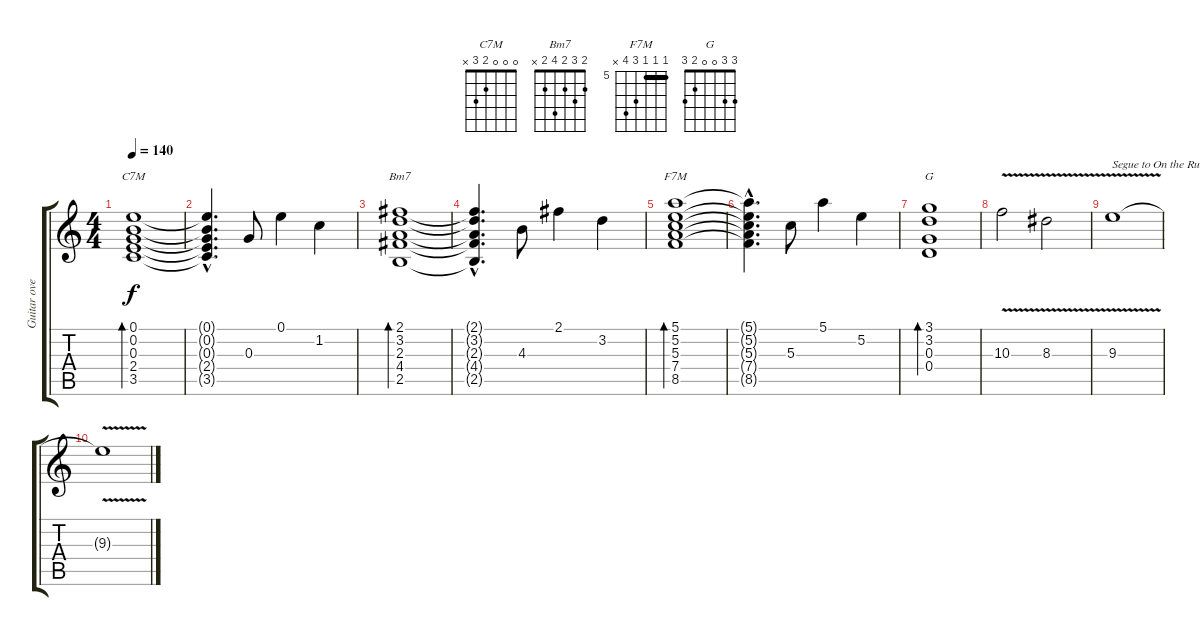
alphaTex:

\track ("Guitar overdub" "Guitar ove") {instrument electricguitarmuted}
\staff {score tabs}
\tuning (E4 B3 G3 D3 A2 E2) {hide}
\chord ("C7M" 0 0 0 2 3 x)
\chord ("Bm7" 2 3 2 4 2 x)
\chord ("F7M" 5 5 5 7 8 x) {firstfret 5 barre 5}
\chord ("G" 3 3 0 0 2 3)
\ts (4 4)
\tempo 140
\clef g2
\ks c
(0.1 0.2 0.3 2.4 3.5).1{bd 480 ch "C7M" dy f} |
(0.1{hac t} 0.2{hac t} 0.3{hac t} 2.4{hac t} 3.5{hac t}).4{d} 0.3.8 0.1.4 1.2.4 |
(2.1 3.2 2.3 4.4 2.5).1{bd 480 ch "Bm7"} |
(2.1{hac t} 3.2{hac t} 2.3{hac t} 4.4{hac t} 2.5{hac t}).4{d} 4.3.8 2.1.4 3.2.4 |
(5.1 5.2 5.3 7.4 8.5).1{bd 480 ch "F7M"} |
(5.1{hac t} 5.2{hac t} 5.3{hac t} 7.4{hac t} 8.5{hac t}).4{d} 5.3.8 5.1.4 5.2.4 |
(3.1 3.2 0.3 0.4).1{bd 480 ch "G"} |
10.3{v}.2 8.3{v}.2 |
9.3{v}.1{txt "Segue to On the Run"} |
9.3{t}.1
